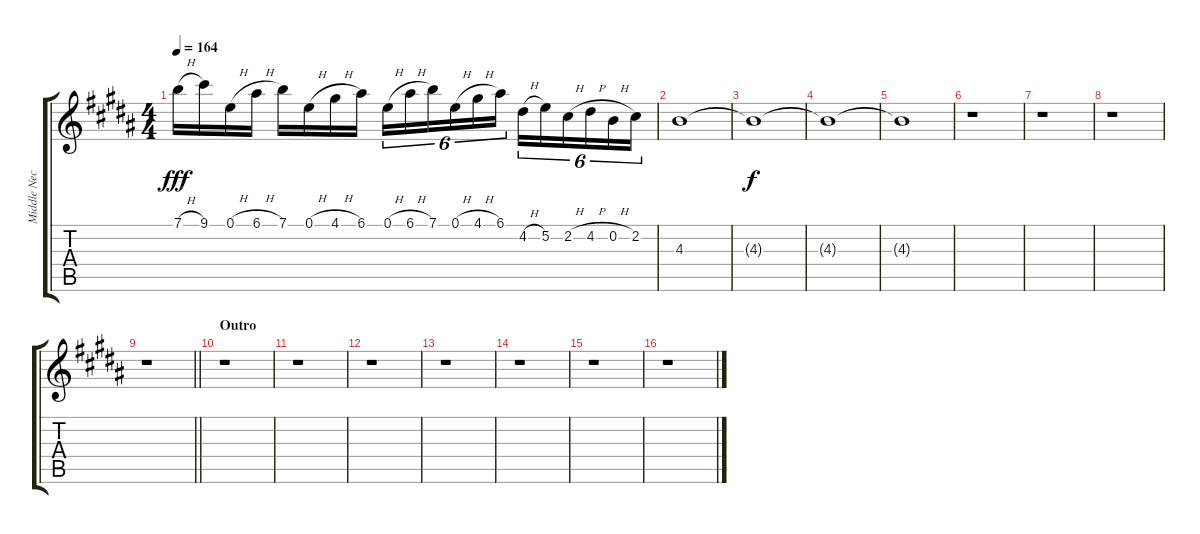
\track ("Middle Neck" "Middle Nec") {instrument overdrivenguitar}
\staff {score tabs}
\tuning (E4 B3 G3 D3 A2 E2) {hide}
\ts (4 4)
\tempo 164
\clef g2
\ks b
7.1{h}.16{dy fff} 9.1.16 0.1{h}.16 6.1{h}.16 7.1.16 0.1{h}.16 4.1{h}.16 6.1.16 0.1{h}.16{tu (6 4)} 6.1{h}.16{tu (6 4)} 7.1.16{tu (6 4)} 0.1{h}.16{tu (6 4)} 4.1{h}.16{tu (6 4)} 6.1.16{tu (6 4)} 4.2{h}.16{tu (6 4)} 5.2.16{tu (6 4)} 2.2{h}.16{tu (6 4)} 4.2{h}.16{tu (6 4)} 0.2{h}.16{tu (6 4)} 2.2.16{tu (6 4)} |
4.3.1 |
4.3{t}.1{dy f} |
4.3{t}.1 |
4.3{t}.1 |
r.1 |
r.1 |
r.1 |
\barLineRight lightlight
r.1 |
\section ("" "Outro")
r.1 |
r.1 |
r.1 |
r.1 |
r.1 |
r.1 |
r.1
